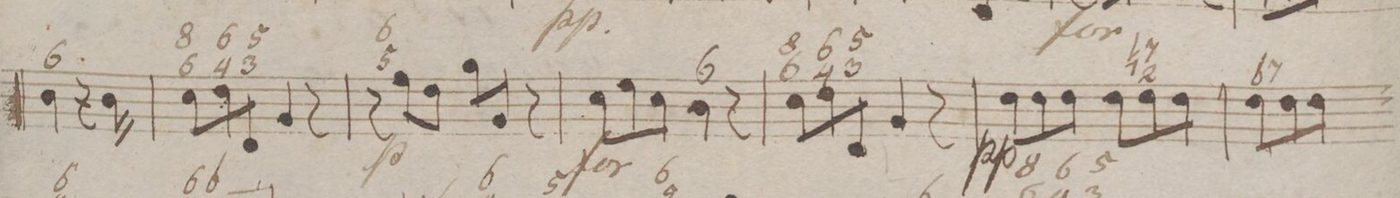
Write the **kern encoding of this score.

**kern	**fba	**dynam
*I"Organ.	*	*
*clefF4	*	*
*k[b-e-]	*	*
*M6/8	*	*
4D\	6	.
16r	.	.
16D\	.	.
=55	=55	=55
8E-\L	8 6	.
8F\	6 4	.
8FF/J	5 3	.
4BB-/	.	.
8r	.	.
=56	=56	=56
8r	.	.
.	.	p
8A\L	6 5	.
8F\J	.	.
8B-\L	.	.
8BB-/J	.	.
8r	.	.
=57	=57	=57
8E-\L	.	.
8G\	.	.
8E-\J	.	.
4D\	6	.
8r	.	.
=58	=58	=58
8E-\L	8 6	.
8F\	6 4	.
8FF/J	5 3	.
4BB-/	.	.
8r	.	.
=59	=59	=59
8F\L	.	pp
8F\	.	.
8F\J	.	.
8F\L	.	.
8F\	n7 2	.
8F\J	.	.
=60	=60	=60
8F\L	-7	.
8F\	.	.
8F\J	.	.
*-	*-	*-
